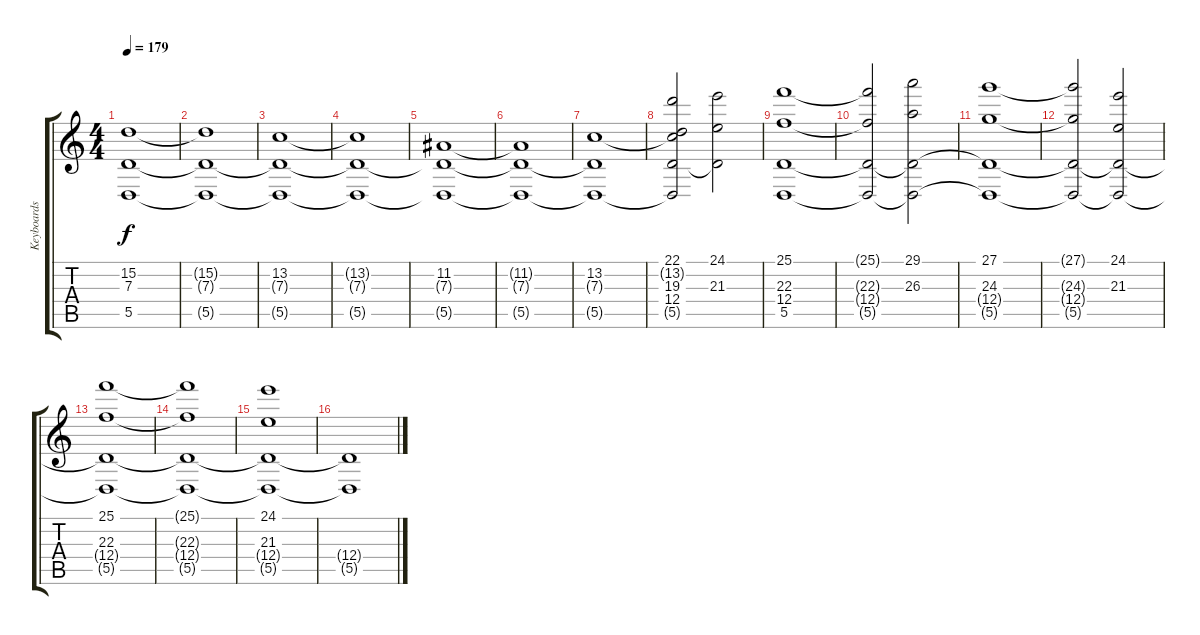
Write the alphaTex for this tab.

\track ("Keyboards" "Keyboards") {instrument synthstrings2}
\staff {score tabs}
\tuning (E4 B3 G3 D3 A2 D2) {hide}
\ts (4 4)
\tempo 179
\clef g2
\ks c
(15.2 7.3 5.5).1{dy f} |
(15.2{t} 7.3{t} 5.5{t}).1 |
(13.2 7.3{t} 5.5{t}).1 |
(13.2{t} 7.3{t} 5.5{t}).1 |
(11.2 7.3{t} 5.5{t}).1 |
(11.2{t} 7.3{t} 5.5{t}).1 |
(13.2 7.3{t} 5.5{t}).1 |
(22.1 13.2{t} 19.3 12.4 5.5{t}).2 (24.1 21.3 12.4{t}).2 |
(25.1 22.3 12.4 5.5).1 |
(25.1{t} 22.3{t} 12.4{t} 5.5{t}).2 (29.1 26.3 12.4{t} 5.5{t}).2 |
(27.1 24.3 12.4{t} 5.5{t}).1 |
(27.1{t} 24.3{t} 12.4{t} 5.5{t}).2 (24.1 21.3 12.4{t} 5.5{t}).2 |
(25.1 22.3 12.4{t} 5.5{t}).1 |
(25.1{t} 22.3{t} 12.4{t} 5.5{t}).1 |
(24.1 21.3 12.4{t} 5.5{t}).1 |
(12.4{t} 5.5{t}).1
